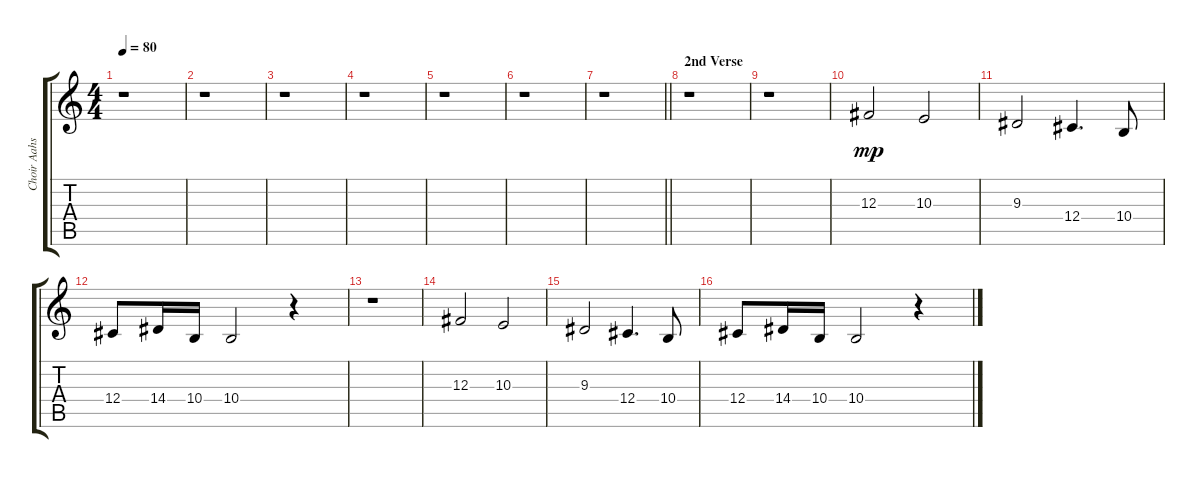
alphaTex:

\track ("Choir Aahs& Rain" "Choir Aahs") {instrument choiraahs}
\staff {score tabs}
\tuning (Eb4 Bb3 Gb3 Db3 Ab2 Eb2) {hide}
\ts (4 4)
\tempo 80
\clef g2
\ks c
r.1{dy mp} |
r.1 |
r.1 |
r.1 |
r.1 |
r.1 |
\barLineRight lightlight
r.1 |
\section ("" "2nd Verse")
r.1 |
r.1 |
12.3.2 10.3.2 |
9.3.2 12.4.4{d} 10.4.8 |
12.4.8 14.4.16 10.4.16 10.4.2 r.4 |
r.1 |
12.3.2 10.3.2 |
9.3.2 12.4.4{d} 10.4.8 |
12.4.8 14.4.16 10.4.16 10.4.2 r.4
